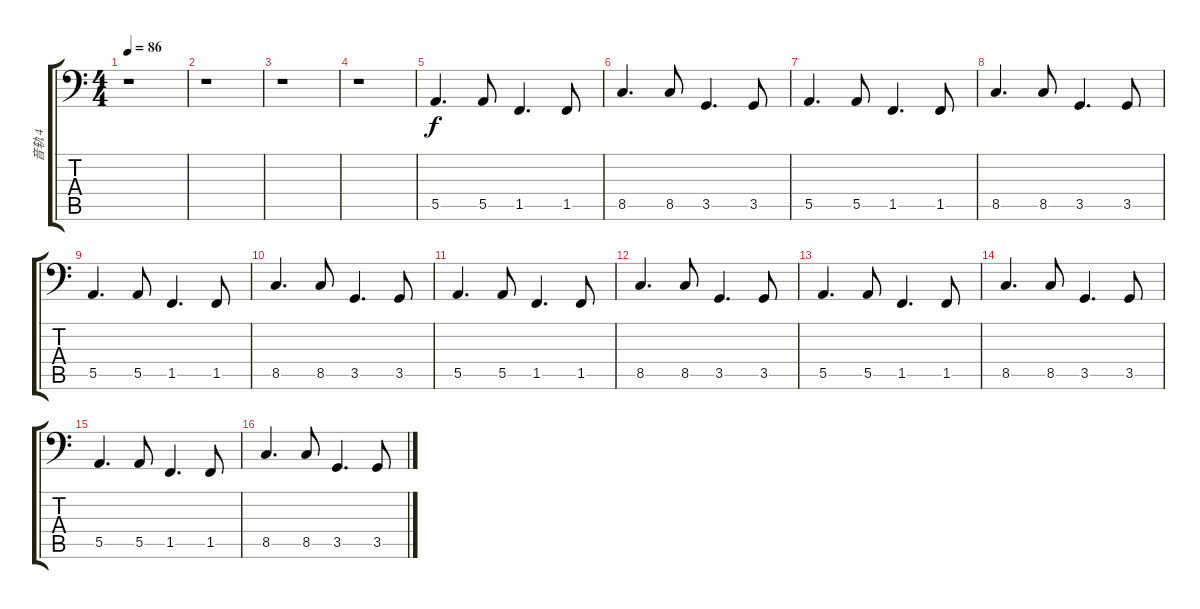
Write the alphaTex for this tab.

\track ("音轨 4" "音轨 4") {instrument electricbassfinger}
\staff {score tabs}
\tuning (C3 G2 D2 A1 E1 B0) {hide}
\ts (4 4)
\tempo 86
\clef f4
\ks c
r.1{dy f instrument electricbassfinger} |
r.1 |
r.1 |
r.1 |
5.5.4{d txt ""} 5.5.8 1.5.4{d} 1.5.8 |
8.5.4{d} 8.5.8 3.5.4{d} 3.5.8 |
5.5.4{d} 5.5.8 1.5.4{d} 1.5.8 |
8.5.4{d} 8.5.8 3.5.4{d} 3.5.8 |
5.5.4{d} 5.5.8 1.5.4{d} 1.5.8 |
8.5.4{d} 8.5.8 3.5.4{d} 3.5.8 |
5.5.4{d} 5.5.8 1.5.4{d} 1.5.8 |
8.5.4{d} 8.5.8 3.5.4{d} 3.5.8 |
5.5.4{d} 5.5.8 1.5.4{d} 1.5.8 |
8.5.4{d} 8.5.8 3.5.4{d} 3.5.8 |
5.5.4{d} 5.5.8 1.5.4{d} 1.5.8 |
8.5.4{d} 8.5.8 3.5.4{d} 3.5.8
